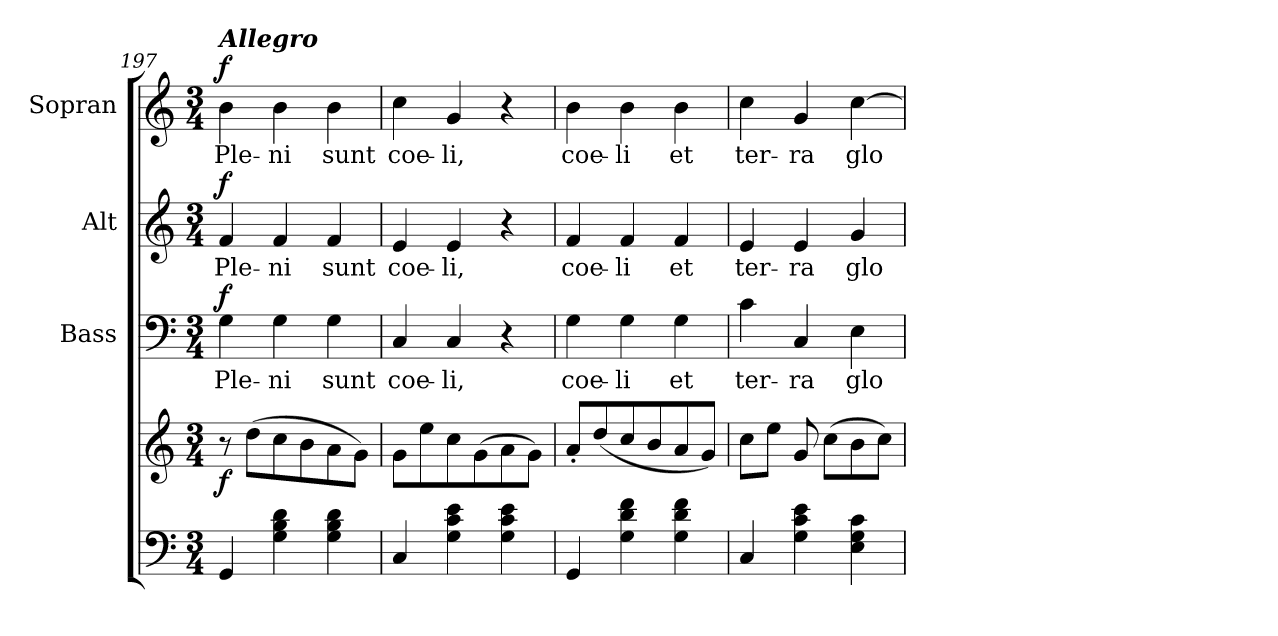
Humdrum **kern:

**kern	**kern	**dynam	**kern	**text	**dynam	**kern	**text	**dynam	**kern	**text	**dynam
*part4	*part4	*part4	*part3	*part3	*part3	*part2	*part2	*part2	*part1	*part1	*part1
*staff5	*staff4	*staff4/5	*staff3	*staff3	*staff3	*staff2	*staff2	*staff2	*staff1	*staff1	*staff1
*	*	*	*I"Bass	*	*	*I"Alt	*	*	*I"Sopran	*	*
*	*	*	*I'B.	*	*	*I'A.	*	*	*I'S.	*	*
*clefF4	*clefG2	*	*clefF4	*	*	*clefG2	*	*	*clefG2	*	*
*k[]	*k[]	*	*k[]	*	*	*k[]	*	*	*k[]	*	*
*C:	*C:	*	*C:	*	*	*C:	*	*	*C:	*	*
*M3/4	*M3/4	*	*M3/4	*	*	*M3/4	*	*	*M3/4	*	*
=197	=197	=197	=197	=197	=197	=197	=197	=197	=197	=197	=197
!	!	!	!	!	!	!	!	!	!LO:TX:a:Bi:t=Allegro	!	!
!	!	!LO:DY:b	!	!LO:LY:b	!LO:DY:a	!	!LO:LY:b	!LO:DY:a	!	!LO:LY:b	!LO:DY:b
4GG/	8r	f	4G\	Ple-	f	4f/	Ple-	f	4b\	Ple-	f
.	(>8dd\L	.	.	.	.	.	.	.	.	.	.
!	!	!	!	!LO:LY:b	!	!	!LO:LY:b	!	!	!LO:LY:b	!
4G\ 4B\ 4d\	8cc\	.	4G\	-ni	.	4f/	-ni	.	4b\	-ni	.
.	8b\	.	.	.	.	.	.	.	.	.	.
!	!	!	!	!LO:LY:b	!	!	!LO:LY:b	!	!	!LO:LY:b	!
4G\ 4B\ 4d\	8a\	.	4G\	sunt	.	4f/	sunt	.	4b\	sunt	.
.	8g\J)	.	.	.	.	.	.	.	.	.	.
=198	=198	=198	=198	=198	=198	=198	=198	=198	=198	=198	=198
!	!	!	!	!LO:LY:b	!	!	!LO:LY:b	!	!	!LO:LY:b	!
4C/	8g\L	.	4C/	coe-	.	4e/	coe-	.	4cc\	coe-	.
.	8ee\	.	.	.	.	.	.	.	.	.	.
!	!	!	!	!LO:LY:b	!	!	!LO:LY:b	!	!	!LO:LY:b	!
4G\ 4c\ 4e\	8cc\	.	4C/	-li,	.	4e/	-li,	.	4g/	-li,	.
.	(>8g\	.	.	.	.	.	.	.	.	.	.
4G\ 4c\ 4e\	8a\	.	4r	.	.	4r	.	.	4r	.	.
.	8g\J)	.	.	.	.	.	.	.	.	.	.
=199	=199	=199	=199	=199	=199	=199	=199	=199	=199	=199	=199
!	!	!	!	!LO:LY:b	!	!	!LO:LY:b	!	!	!LO:LY:b	!
4GG/	8a'</L	.	4G\	coe-	.	4f/	coe-	.	4b\	coe-	.
.	(<8dd/	.	.	.	.	.	.	.	.	.	.
!	!	!	!	!LO:LY:b	!	!	!LO:LY:b	!	!	!LO:LY:b	!
4G\ 4d\ 4f\	8cc/	.	4G\	-li	.	4f/	-li	.	4b\	-li	.
.	8b/	.	.	.	.	.	.	.	.	.	.
!	!	!	!	!LO:LY:b	!	!	!LO:LY:b	!	!	!LO:LY:b	!
4G\ 4d\ 4f\	8a/	.	4G\	et	.	4f/	et	.	4b\	et	.
.	8g/J)	.	.	.	.	.	.	.	.	.	.
=200	=200	=200	=200	=200	=200	=200	=200	=200	=200	=200	=200
!	!	!	!	!LO:LY:b	!	!	!LO:LY:b	!	!	!LO:LY:b	!
4C/	8cc\L	.	4c\	ter-	.	4e/	ter-	.	4cc\	ter-	.
.	8ee\J	.	.	.	.	.	.	.	.	.	.
!	!	!	!	!LO:LY:b	!	!	!LO:LY:b	!	!	!LO:LY:b	!
4G\ 4c\ 4e\	8g/	.	4C/	-ra	.	4e/	-ra	.	4g/	-ra	.
.	(>8cc\L	.	.	.	.	.	.	.	.	.	.
!	!	!	!	!LO:LY:b	!	!	!LO:LY:b	!	!	!LO:LY:b	!
4E\ 4G\ 4c\	8b\	.	4E\	glo-	.	4g/	glo-	.	[4cc\	glo-	.
.	8cc\J)	.	.	.	.	.	.	.	.	.	.
=	=	=	=	=	=	=	=	=	=	=	=
*-	*-	*-	*-	*-	*-	*-	*-	*-	*-	*-	*-
